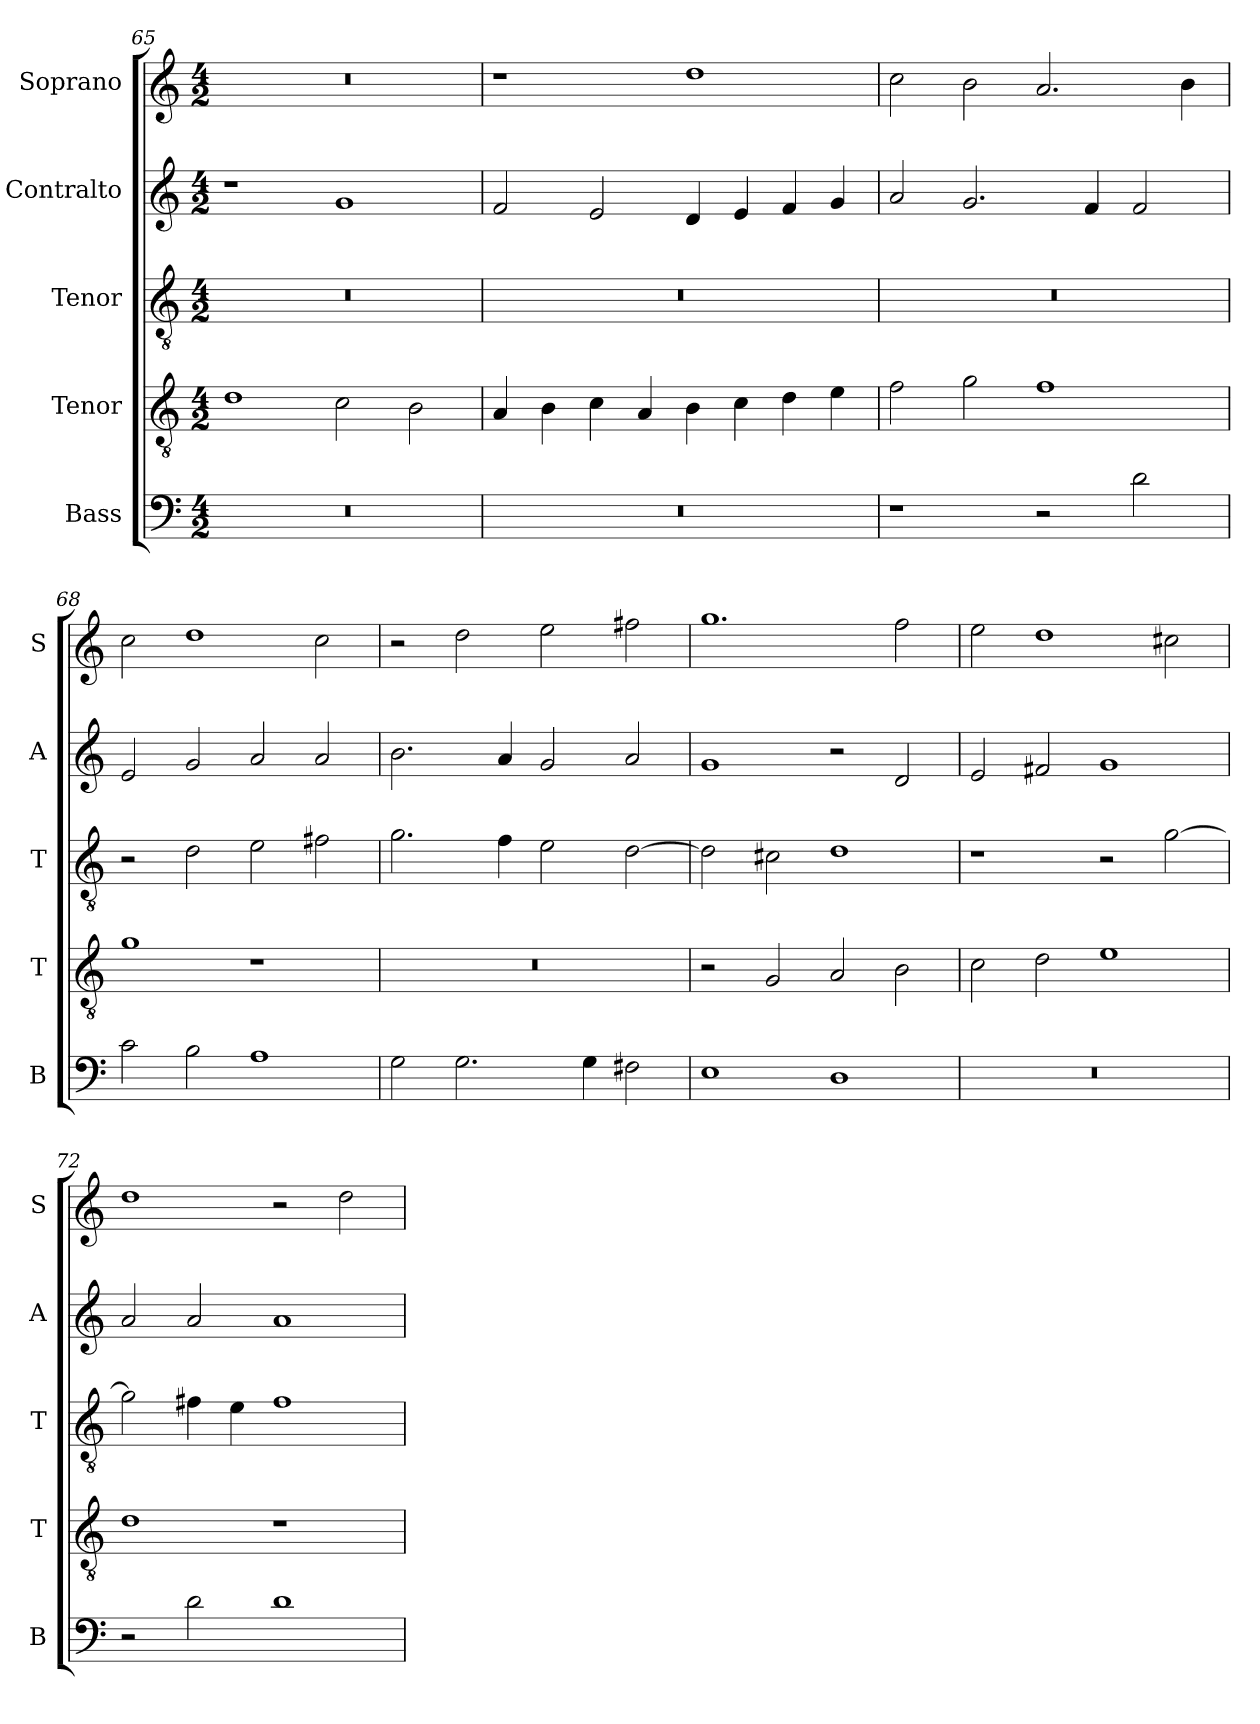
**kern	**kern	**kern	**kern	**kern
*part5	*part4	*part3	*part2	*part1
*staff5	*staff4	*staff3	*staff2	*staff1
*I"Bass	*I"Tenor	*I"Tenor	*I"Contralto	*I"Soprano
*I'B	*I'T	*I'T	*I'A	*I'S
*clefF4	*clefGv2	*clefGv2	*clefG2	*clefG2
*k[]	*k[]	*k[]	*k[]	*k[]
*G:mix	*G:mix	*G:mix	*G:mix	*G:mix
*M4/2	*M4/2	*M4/2	*M4/2	*M4/2
=65	=65	=65	=65	=65
0r	1d	0r	1r	0r
.	2c	.	1g	.
.	2B	.	.	.
=66	=66	=66	=66	=66
0r	4A	0r	2f	1r
.	4B	.	.	.
.	4c	.	2e	.
.	4A	.	.	.
.	4B	.	4d	1dd
.	4c	.	4e	.
.	4d	.	4f	.
.	4e	.	4g	.
=67	=67	=67	=67	=67
1r	2f	0r	2a	2cc
.	2g	.	2.g	2b
2r	1f	.	.	2.a
.	.	.	4f	.
2d	.	.	2f	.
.	.	.	.	4b
=68	=68	=68	=68	=68
2c	1g	2r	2e	2cc
2B	.	2d	2g	1dd
1A	1r	2e	2a	.
.	.	2f#X	2a	2cc
=69	=69	=69	=69	=69
2G	0r	2.g	2.b	2r
2.G	.	.	.	2dd
.	.	4f	4a	.
.	.	2e	2g	2ee
4G	.	.	.	.
2F#X	.	[2d	2a	2ff#X
=70	=70	=70	=70	=70
1E	2r	2d]	1g	1.gg
.	2G	2c#X	.	.
1D	2A	1d	2r	.
.	2B	.	2d	2ff
=71	=71	=71	=71	=71
0r	2c	1r	2e	2ee
.	2d	.	2f#X	1dd
.	1e	2r	1g	.
.	.	[2g	.	2cc#X
=72	=72	=72	=72	=72
2r	1d	2g]	2a	1dd
2d	.	4f#X	2a	.
.	.	4e	.	.
1d	1r	1f#	1a	2r
.	.	.	.	2dd
=	=	=	=	=
*-	*-	*-	*-	*-
